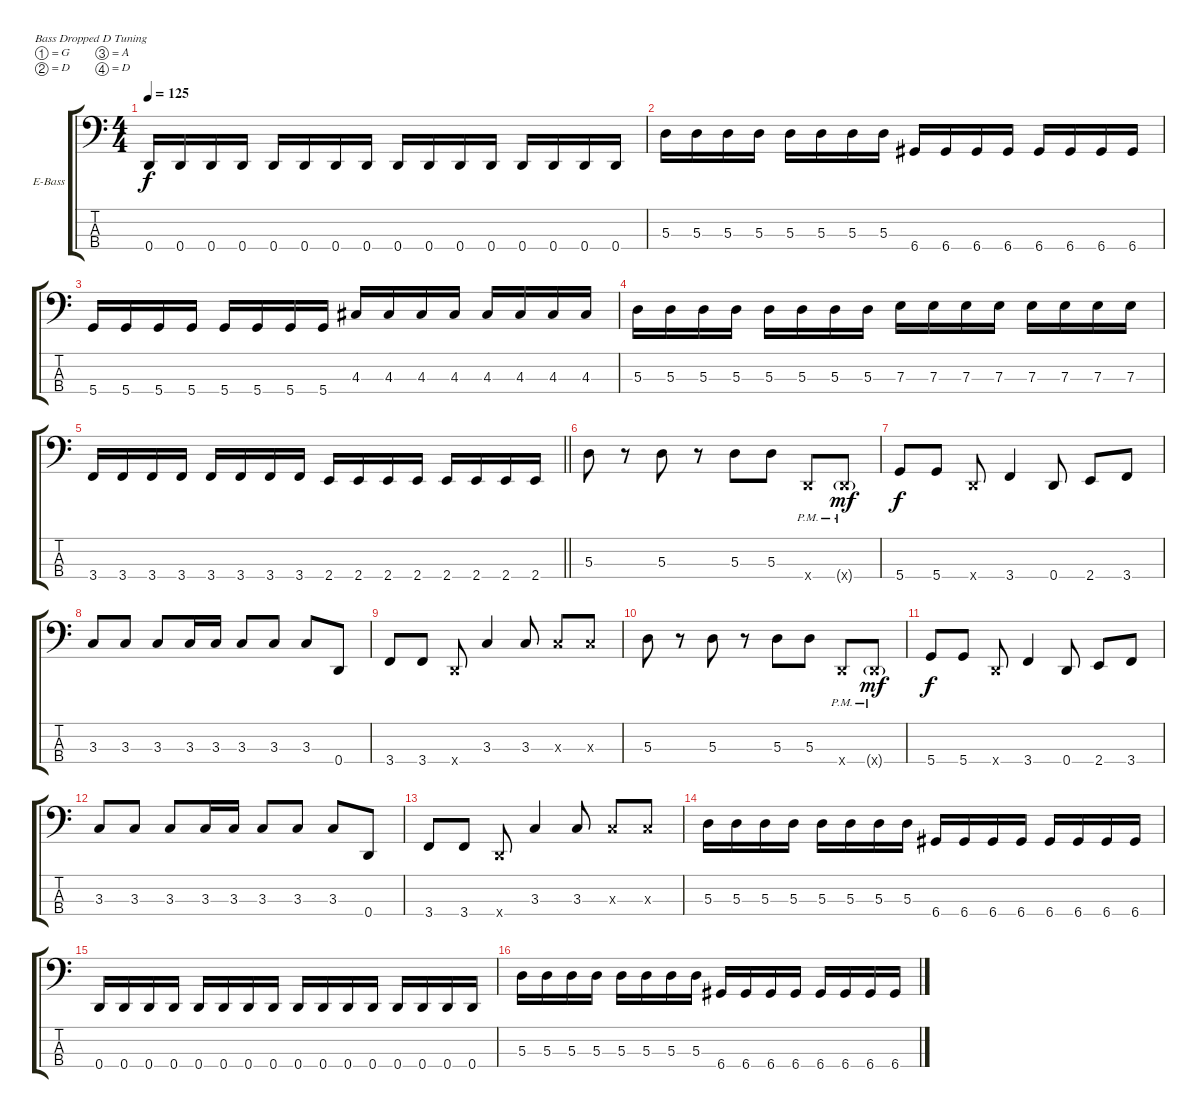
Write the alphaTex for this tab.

\bracketExtendMode groupsimilarinstruments
\firstSystemTrackNameOrientation horizontal
\otherSystemsTrackNameOrientation horizontal
\track ("Johnny Christ" "E-Bass") {instrument electricbasspick}
\staff {score tabs}
\tuning (G2 D2 A1 D1)
\ts (4 4)
\tempo 125
\clef f4
\ks c
0.4.16{dy f} 0.4.16 0.4.16 0.4.16 0.4.16 0.4.16 0.4.16 0.4.16 0.4.16 0.4.16 0.4.16 0.4.16 0.4.16 0.4.16 0.4.16 0.4.16 |
5.3.16 5.3.16 5.3.16 5.3.16 5.3.16 5.3.16 5.3.16 5.3.16 6.4.16 6.4.16 6.4.16 6.4.16 6.4.16 6.4.16 6.4.16 6.4.16 |
5.4.16 5.4.16 5.4.16 5.4.16 5.4.16 5.4.16 5.4.16 5.4.16 4.3.16 4.3.16 4.3.16 4.3.16 4.3.16 4.3.16 4.3.16 4.3.16 |
5.3.16 5.3.16 5.3.16 5.3.16 5.3.16 5.3.16 5.3.16 5.3.16 7.3.16 7.3.16 7.3.16 7.3.16 7.3.16 7.3.16 7.3.16 7.3.16 |
\barLineRight lightlight
3.4.16 3.4.16 3.4.16 3.4.16 3.4.16 3.4.16 3.4.16 3.4.16 2.4.16 2.4.16 2.4.16 2.4.16 2.4.16 2.4.16 2.4.16 2.4.16 |
5.3.8 r.8 5.3.8 r.8 5.3.8 5.3.8 0.4{pm x}.8 0.4{g pm x}.8{dy mf} |
5.4.8{dy f} 5.4.8 0.4{x}.8 3.4.4 0.4.8 2.4.8 3.4.8 |
3.3.8 3.3.8 3.3.8 3.3.16 3.3.16 3.3.8 3.3.8 3.3.8 0.4.8 |
3.4.8 3.4.8 0.4{x}.8 3.3.4 3.3.8 3.3{x}.8 3.3{x}.8 |
5.3.8 r.8 5.3.8 r.8 5.3.8 5.3.8 0.4{pm x}.8 0.4{g pm x}.8{dy mf} |
5.4.8{dy f} 5.4.8 0.4{x}.8 3.4.4 0.4.8 2.4.8 3.4.8 |
3.3.8 3.3.8 3.3.8 3.3.16 3.3.16 3.3.8 3.3.8 3.3.8 0.4.8 |
3.4.8 3.4.8 0.4{x}.8 3.3.4 3.3.8 3.3{x}.8 3.3{x}.8 |
5.3.16 5.3.16 5.3.16 5.3.16 5.3.16 5.3.16 5.3.16 5.3.16 6.4.16 6.4.16 6.4.16 6.4.16 6.4.16 6.4.16 6.4.16 6.4.16 |
0.4.16 0.4.16 0.4.16 0.4.16 0.4.16 0.4.16 0.4.16 0.4.16 0.4.16 0.4.16 0.4.16 0.4.16 0.4.16 0.4.16 0.4.16 0.4.16 |
5.3.16 5.3.16 5.3.16 5.3.16 5.3.16 5.3.16 5.3.16 5.3.16 6.4.16 6.4.16 6.4.16 6.4.16 6.4.16 6.4.16 6.4.16 6.4.16
